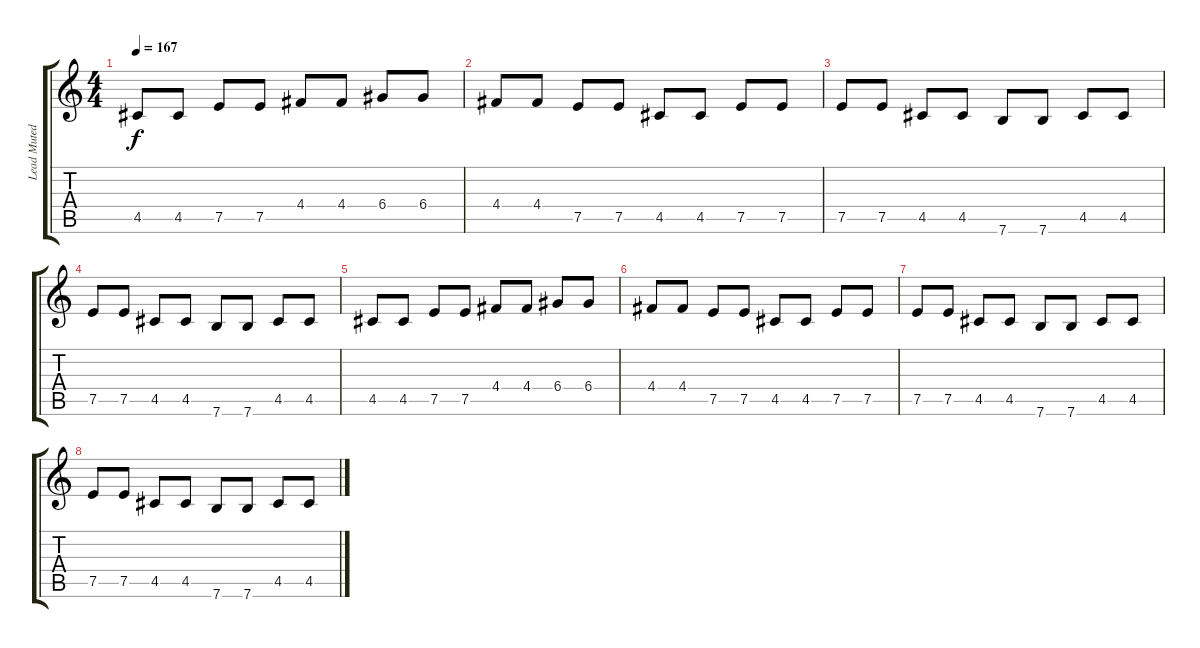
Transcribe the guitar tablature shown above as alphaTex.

\track ("Lead Muted Guitar" "Lead Muted") {instrument electricguitarmuted}
\staff {score tabs}
\tuning (E4 B3 G3 D3 A2 E2) {hide}
\ts (4 4)
\tempo 167
\clef g2
\ks c
4.5.8{dy f volume 11 instrument electricguitarmuted} 4.5.8 7.5.8 7.5.8 4.4.8 4.4.8 6.4.8 6.4.8 |
4.4.8 4.4.8 7.5.8 7.5.8 4.5.8 4.5.8 7.5.8 7.5.8 |
7.5.8 7.5.8 4.5.8 4.5.8 7.6.8 7.6.8 4.5.8 4.5.8 |
7.5.8 7.5.8 4.5.8 4.5.8 7.6.8 7.6.8 4.5.8 4.5.8 |
4.5.8 4.5.8 7.5.8 7.5.8 4.4.8 4.4.8 6.4.8 6.4.8 |
4.4.8 4.4.8 7.5.8 7.5.8 4.5.8 4.5.8 7.5.8 7.5.8 |
7.5.8 7.5.8 4.5.8 4.5.8 7.6.8 7.6.8 4.5.8 4.5.8 |
7.5.8 7.5.8 4.5.8 4.5.8 7.6.8 7.6.8 4.5.8 4.5.8
